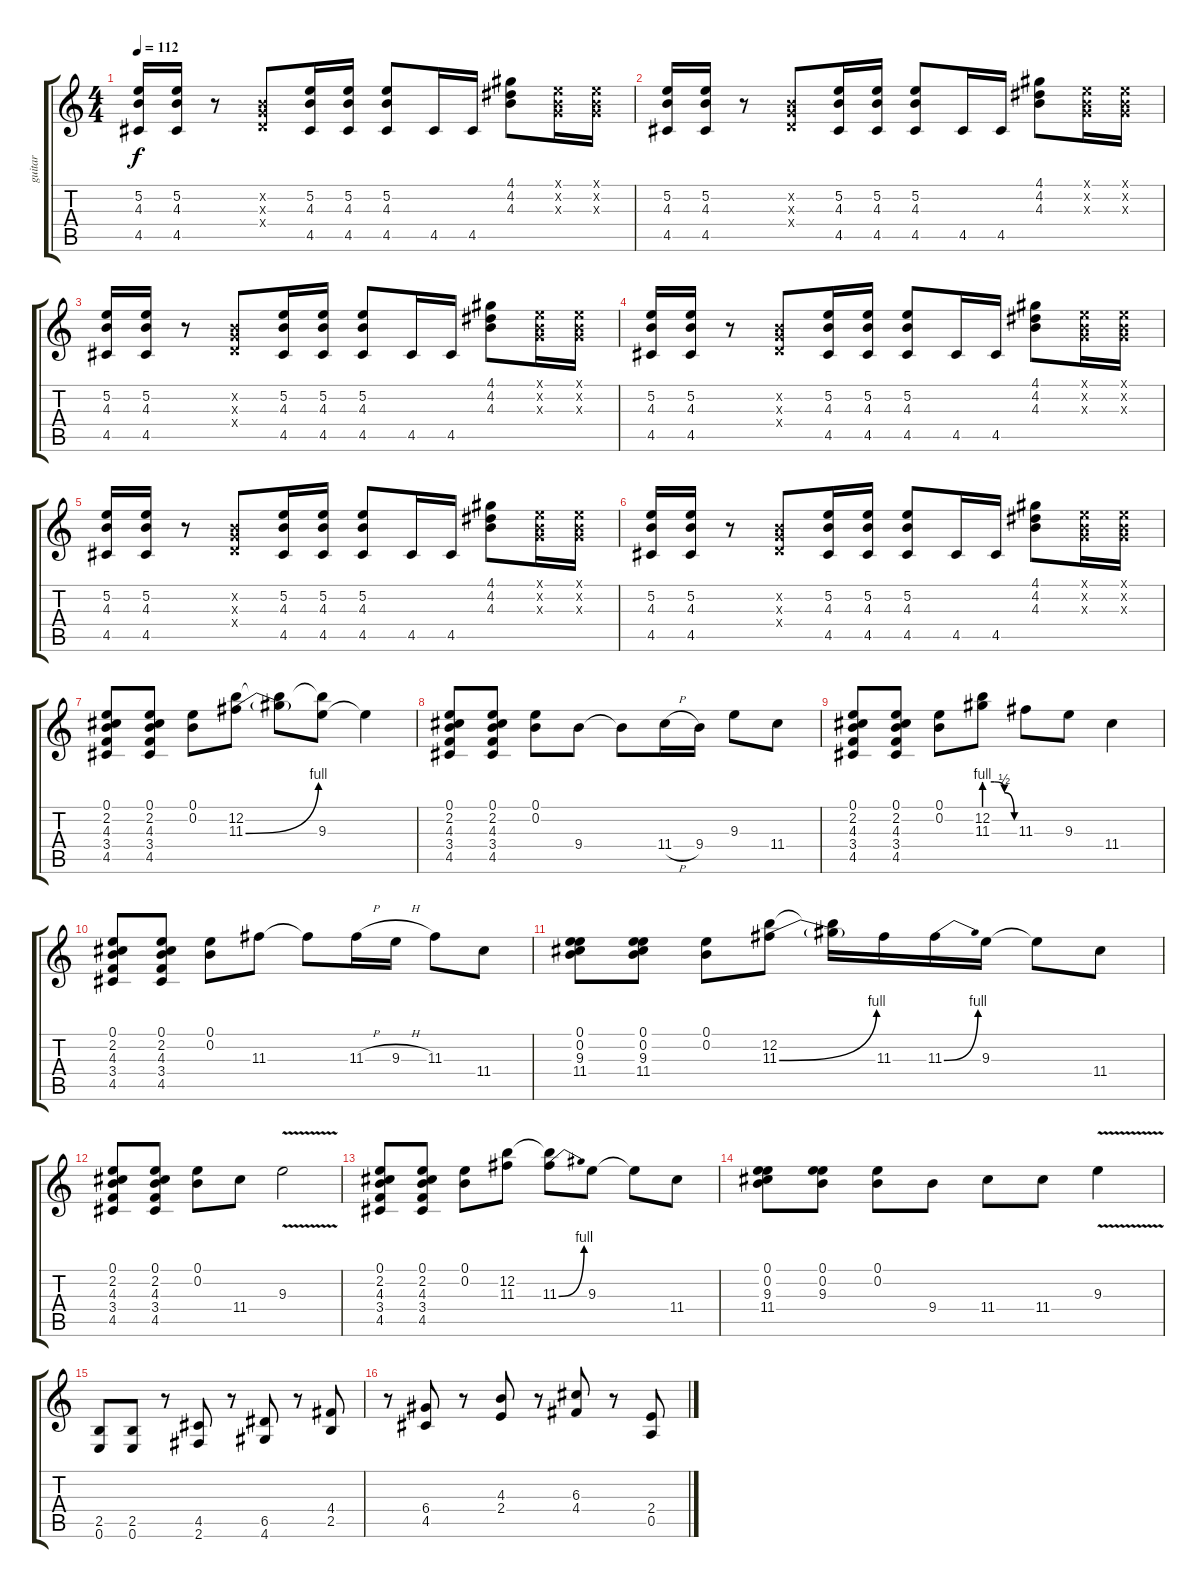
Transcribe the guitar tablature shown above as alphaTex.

\track ("guitar" "guitar") {instrument overdrivenguitar}
\staff {score tabs}
\tuning (E4 B3 G3 D3 A2 E2) {hide}
\ts (4 4)
\tempo 112
\clef g2
\ks c
(5.2 4.3 4.5).16{dy f} (5.2 4.3 4.5).16 r.8 (0.2{x} 0.3{x} 0.4{x}).8 (5.2 4.3 4.5).16 (5.2 4.3 4.5).16 (5.2 4.3 4.5).8 4.5.16 4.5.16 (4.1 4.2 4.3).8 (0.1{x} 0.2{x} 0.3{x}).16 (0.1{x} 0.2{x} 0.3{x}).16 |
(5.2 4.3 4.5).16 (5.2 4.3 4.5).16 r.8 (0.2{x} 0.3{x} 0.4{x}).8 (5.2 4.3 4.5).16 (5.2 4.3 4.5).16 (5.2 4.3 4.5).8 4.5.16 4.5.16 (4.1 4.2 4.3).8 (0.1{x} 0.2{x} 0.3{x}).16 (0.1{x} 0.2{x} 0.3{x}).16 |
(5.2 4.3 4.5).16 (5.2 4.3 4.5).16 r.8 (0.2{x} 0.3{x} 0.4{x}).8 (5.2 4.3 4.5).16 (5.2 4.3 4.5).16 (5.2 4.3 4.5).8 4.5.16 4.5.16 (4.1 4.2 4.3).8 (0.1{x} 0.2{x} 0.3{x}).16 (0.1{x} 0.2{x} 0.3{x}).16 |
(5.2 4.3 4.5).16 (5.2 4.3 4.5).16 r.8 (0.2{x} 0.3{x} 0.4{x}).8 (5.2 4.3 4.5).16 (5.2 4.3 4.5).16 (5.2 4.3 4.5).8 4.5.16 4.5.16 (4.1 4.2 4.3).8 (0.1{x} 0.2{x} 0.3{x}).16 (0.1{x} 0.2{x} 0.3{x}).16 |
(5.2 4.3 4.5).16 (5.2 4.3 4.5).16 r.8 (0.2{x} 0.3{x} 0.4{x}).8 (5.2 4.3 4.5).16 (5.2 4.3 4.5).16 (5.2 4.3 4.5).8 4.5.16 4.5.16 (4.1 4.2 4.3).8 (0.1{x} 0.2{x} 0.3{x}).16 (0.1{x} 0.2{x} 0.3{x}).16 |
(5.2 4.3 4.5).16 (5.2 4.3 4.5).16 r.8 (0.2{x} 0.3{x} 0.4{x}).8 (5.2 4.3 4.5).16 (5.2 4.3 4.5).16 (5.2 4.3 4.5).8 4.5.16 4.5.16 (4.1 4.2 4.3).8 (0.1{x} 0.2{x} 0.3{x}).16 (0.1{x} 0.2{x} 0.3{x}).16 |
(0.1 2.2 4.3 3.4 4.5).8 (0.1 2.2 4.3 3.4 4.5).8 (0.1 0.2).8 (12.2 11.3{be (bend 0 0 60 4)}).8 (12.2{t} 11.3{t}).8 (12.2{t} 9.3).8 9.3{t}.4 |
(0.1 2.2 4.3 3.4 4.5).8 (0.1 2.2 4.3 3.4 4.5).8 (0.1 0.2).8 9.4.8 9.4{t}.8 11.4{h}.16 9.4.16 9.3.8 11.4.8 |
(0.1 2.2 4.3 3.4 4.5).8 (0.1 2.2 4.3 3.4 4.5).8 (0.1 0.2).8 (12.2 11.3{be (custom 0 4 20 4 40 2 60 0)}).8 11.3.8 9.3.8 11.4.4 |
(0.1 2.2 4.3 3.4 4.5).8 (0.1 2.2 4.3 3.4 4.5).8 (0.1 0.2).8 11.3.8 11.3{t}.8 11.3{h}.16 9.3{h}.16 11.3.8 11.4.8 |
(0.1 0.2 9.3 11.4).8 (0.1 0.2 9.3 11.4).8 (0.1 0.2).8 (12.2 11.3{be (bend 0 0 60 4)}).8 (12.2{t} 11.3{t}).16 11.3.16 11.3{be (bend 0 0 60 4)}.16 9.3.16 9.3{t}.8 11.4.8 |
(0.1 2.2 4.3 3.4 4.5).8 (0.1 2.2 4.3 3.4 4.5).8 (0.1 0.2).8 11.4.8 9.3{v}.2 |
(0.1 2.2 4.3 3.4 4.5).8 (0.1 2.2 4.3 3.4 4.5).8 (0.1 0.2).8 (12.2 11.3).8 (12.2{t} 11.3{be (bend 0 0 60 4)}).8 9.3.8 9.3{t}.8 11.4.8 |
(0.1 0.2 9.3 11.4).8 (0.1 0.2 9.3).8 (0.1 0.2).8 9.4.8 11.4.8 11.4.8 9.3{v}.4 |
(2.5 0.6).8 (2.5 0.6).8 r.8 (4.5 2.6).8 r.8 (6.5 4.6).8 r.8 (4.4 2.5).8 |
r.8 (6.4 4.5).8 r.8 (4.3 2.4).8 r.8 (6.3 4.4).8 r.8 (2.4 0.5).8
